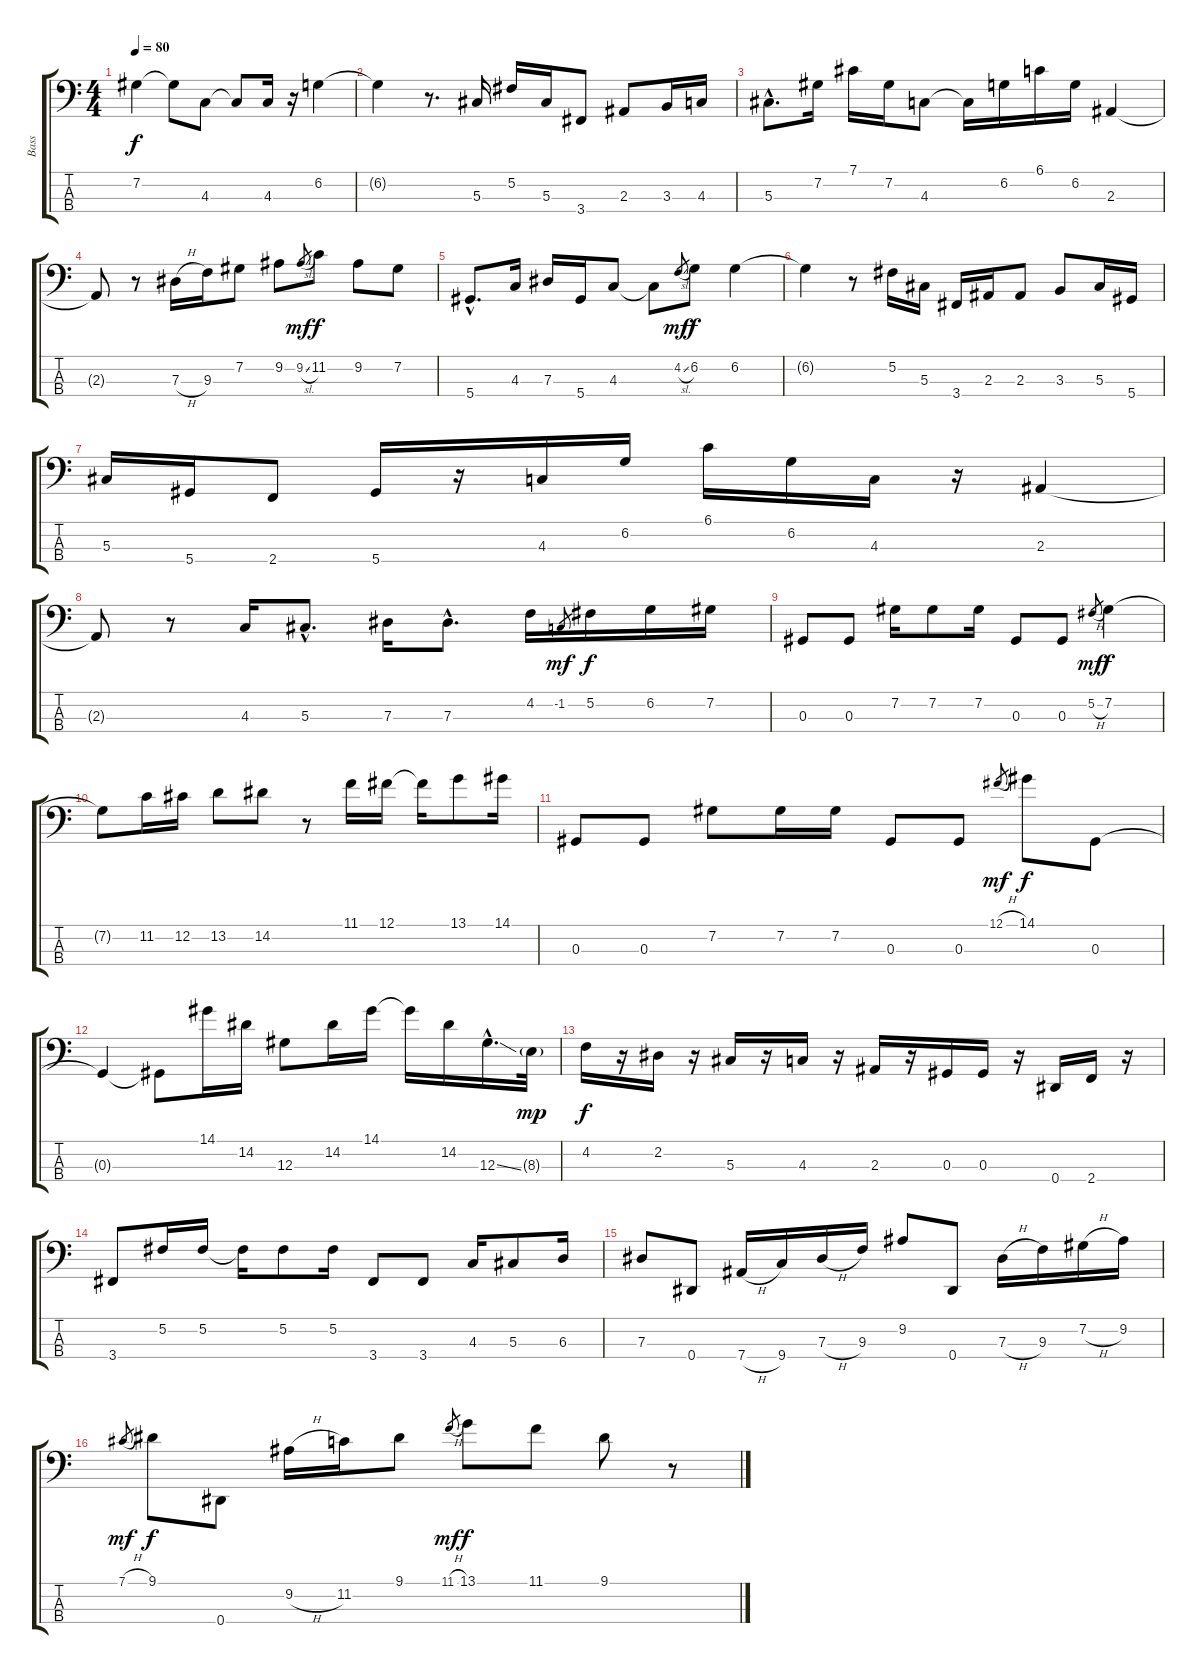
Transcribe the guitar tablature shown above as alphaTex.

\track ("Bass" "Bass") {instrument electricbassfinger}
\staff {score tabs}
\tuning (Gb2 Db2 Ab1 Eb1) {hide}
\ts (4 4)
\tempo 80
\clef f4
\ks c
7.2.4{dy f instrument electricbassfinger} 7.2{t}.8 4.3.8 4.3{t}.8 4.3.16 r.16 6.2.4 |
6.2{t}.4 r.8{d} 5.3.16 5.2.16 5.3.16 3.4.8 2.3.8 3.3.16 4.3.16 |
5.3{hac}.8{d} 7.2.16 7.1.16 7.2.16 4.3.8 4.3{t}.16 6.2.16 6.1.16 6.2.16 2.3.4 |
2.3{t}.8 r.8 7.3{h}.16 9.3.16 7.2.8 9.2.8 9.2{sl}.8{gr dy mf} 11.2.8{dy f} 9.2.8 7.2.8 |
5.4{hac}.8{d} 4.3.16 7.3.16 5.4.16 4.3.8 4.3{t}.8 4.2{sl}.8{gr dy mf} 6.2.8{dy f} 6.2.4 |
6.2{t}.4 r.8 5.2.16 5.3.16 3.4.16 2.3.16 2.3.8 3.3.8 5.3.16 5.4.16 |
5.3.16 5.4.16 2.4.8 5.4.16 r.16 4.3.16 6.2.16 6.1.16 6.2.16 4.3.16 r.16 2.3.4 |
2.3{t}.8 r.8 4.3.16 5.3{hac}.8{d} 7.3.16 7.3{hac}.8{d} 4.2.16 -1.2.8{gr dy mf} 5.2.16{dy f} 6.2.16 7.2.16 |
0.3.8 0.3.8 7.2.16 7.2.8 7.2.16 0.3.8 0.3.8 5.2{h}.8{gr dy mf} 7.2.4{dy f} |
7.2{t}.8 11.2.16 12.2.16 13.2.8 14.2.8 r.8 11.1.16 12.1.16 12.1{t}.16 13.1.8 14.1.16 |
0.3.8 0.3.8 7.2.8 7.2.16 7.2.16 0.3.8 0.3.8 12.1{h}.8{gr dy mf} 14.1.8{dy f} 0.3.8 |
0.3{t}.4 0.3{t}.8 14.1.16 14.2.16 12.3.8 14.2.16 14.1.16 14.1{t}.16 14.2.16 12.3{ss hac}.16{d} 8.3{g}.32{dy mp} |
4.2.16{dy f} r.16 2.2.16 r.16 5.3.16 r.16 4.3.16 r.16 2.3.16 r.16 0.3.16 0.3.16 r.16 0.4.16 2.4.16 r.16 |
3.4.8 5.2.16 5.2.16 5.2{t}.16 5.2.8 5.2.16 3.4.8 3.4.8 4.3.16 5.3.8 6.3.16 |
7.3.8 0.4.8 7.4{h}.16 9.4.16 7.3{h}.16 9.3.16 9.2.8 0.4.8 7.3{h}.16 9.3.16 7.2{h}.16 9.2.16 |
7.1{h}.8{gr dy mf} 9.1.8{dy f} 0.4.8 9.2{h}.16 11.2.16 9.1.8 11.1{h}.8{gr dy mf} 13.1.8{dy f} 11.1.8 9.1.8 r.8
